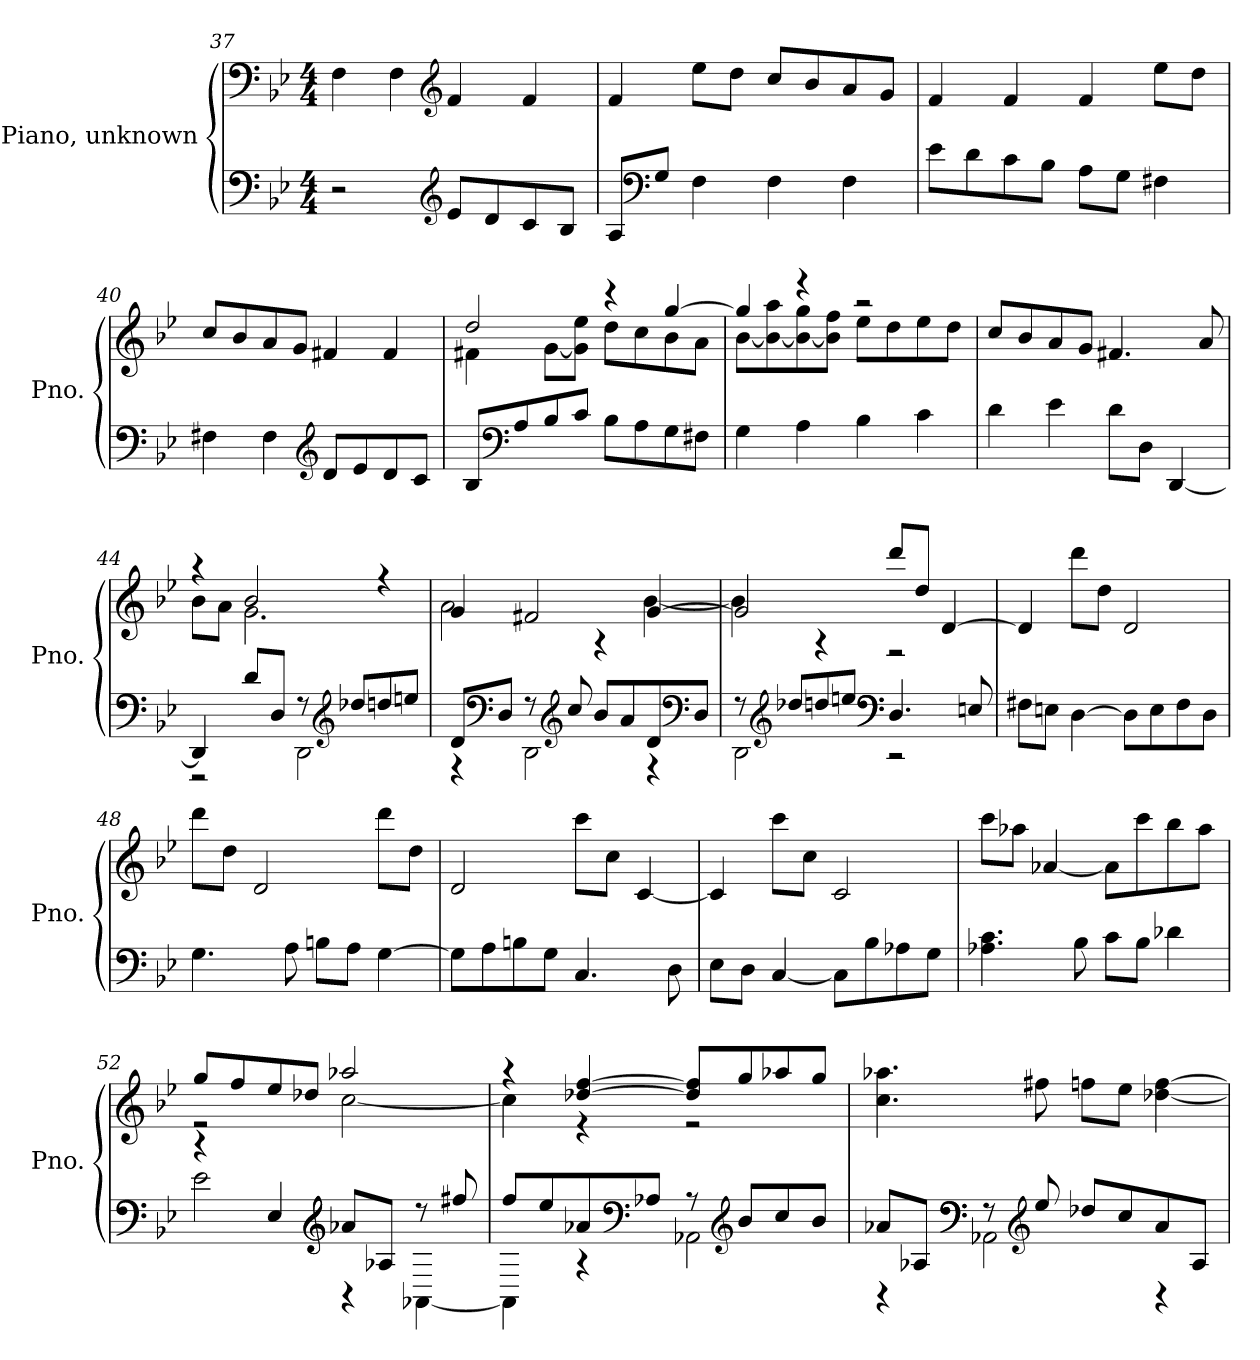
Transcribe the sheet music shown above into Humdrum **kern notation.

**kern	**kern
*part1	*part1
*staff2	*staff1
*I"Piano, unknown	*
*I'Pno.	*
*clefF4	*clefF4
*k[b-e-]	*k[b-e-]
*M4/4	*M4/4
=37	=37
2r	4F\
.	4F\
*clefG2	*clefG2
8e-/L	4f/
8d/	.
8c/	4f/
8B-/J	.
=38	=38
8A/L	4f/
*clefF4	*
8G/J	.
4F\	8ee-\L
.	8dd\J
4F\	8cc/L
.	8b-/
4F\	8a/
.	8g/J
=39	=39
8e-\L	4f/
8d\	.
8c\	4f/
8B-\J	.
8A\L	4f/
8G\J	.
4F#X\	8ee-\L
.	8dd\J
=40	=40
4F#X\	8cc/L
.	8b-/
4F#\	8a/
.	8g/J
*clefG2	*
8d/L	4f#X/
8e-/	.
8d/	4f#/
8c/J	.
!!LO:PB:g=z
=41	=41
*	*^
8B-/L	2dd/	4f#X\
*clefF4	*	*
8A/	.	.
8B-/	.	[8g\L
8c/J	.	8g\] 8ee-\J
8B-\L	4r	8dd\L
8A\	.	8cc\
8G\	[4gg/	8b-\
8F#X\J	.	8a\J
=42	=42	=42
4G\	4gg/]	[8b-\L
.	.	8b-\_ 8aa\
4A\	4r	8b-\_ 8gg\
.	.	8b-\] 8ff\J
4B-\	2r	8ee-\L
.	.	8dd\
4c\	.	8ee-\
.	.	8dd\J
*	*v	*v
=43	=43
4d\	8cc/L
.	8b-/
4e-\	8a/
.	8g/J
8d\L	4.f#X/
8D\J	.
[4DD/	.
.	8a/
=44	=44
*^	*^
4DD/]	2r	4r	8b-\L
.	.	.	8a\J
8d/L	.	2b-/	2.g\
8D/J	.	.	.
8r	2DD\	.	.
*clefG2	*	*	*
8dd-X/L	.	.	.
8ddn/	.	4r	.
8een/J	.	.	.
!!LO:LB:g=z	!!
=45	=45	=45	=45
8d/L	4r	4g/	2a\
*clefF4	*	*	*
8D/J	.	.	.
8r	2DD\	2f#X/	.
*clefG2	*	*	*
8cc/	.	.	.
8b-/L	.	.	4r
8a/	.	.	.
8d/	4r	[4g/	[4b-\
*clefF4	*	*	*
8D/J	.	.	.
=46	=46	=46	=46
8r	2DD\	2g/]	4b-\]
*clefG2	*	*	*
8dd-X/L	.	.	.
8ddn/	.	.	4r
8een/J	.	.	.
*clefF4	*	*	*
4.D/	2r	8ddd/L	2r
.	.	8dd/J	.
.	.	[4d/	.
8En/	.	.	.
*v	*v	*	*
*	*v	*v
=47	=47
8F#X\L	4d/]
8En\J	.
[4D\	8ddd\L
.	8dd\J
8D\L]	2d/
8E\	.
8F#\	.
8D\J	.
!!LO:LB:g=z
=48	=48
4.G\	8ddd\L
.	8dd\J
.	2d/
8A\	.
8Bn\L	.
8A\J	.
[4G\	8ddd\L
.	8dd\J
=49	=49
8G\L]	2d/
8A\	.
8Bn\	.
8G\J	.
4.C/	8ccc\L
.	8cc\J
.	[4c/
8D\	.
=50	=50
8E-\L	4c/]
8D\J	.
[4C/	8ccc\L
.	8cc\J
8C\L]	2c/
8B-\	.
8A-X\	.
8G\J	.
=51	=51
4.A-X\ 4.c\	8ccc\L
.	8aa-X\J
.	[4a-X/
8B-\	.
8c\L	8a-\L]
8B-\J	8ccc\
4d-X\	8bb-\
.	8aa-\J
!!LO:LB:g=z
=52	=52
*^	*^
4r	2e-\	8gg/L	2r
.	.	8ff/	.
4E-/	.	8ee-/	.
.	.	8dd-X/J	.
*clefG2	*	*	*
8a-X/L	4r	2aa-X/	[2cc\
8A-X/J	.	.	.
8r	[4AA-X\	.	.
8ff#X/	.	.	.
=53	=53	=53	=53
8ff/L	4AA-\]	4r	4cc\]
8ee-/	.	.	.
8a-X/	4r	[4dd-X/ [4ff/	4r
*clefF4	*	*	*
8A-X/J	.	.	.
8r	2AA-X\	8dd-/] 8ff/]L	2r
*clefG2	*	*	*
8b-/L	.	8gg/	.
8cc/	.	8aa-X/	.
8b-/J	.	8gg/J	.
*	*	*v	*v
=54	=54	=54
8a-X/L	4r	4.cc\ 4.aa-X\
8A-X/J	.	.
*clefF4	*	*
8r	2AA-X\	.
*clefG2	*	*
8ee-/	.	8ff#X\
8dd-X/L	.	8ffn\L
8cc/	.	8ee-\J
8a-/	4r	[4dd-X\ [4ff\
8A-/J	.	.
*v	*v	*
=	=
*-	*-
